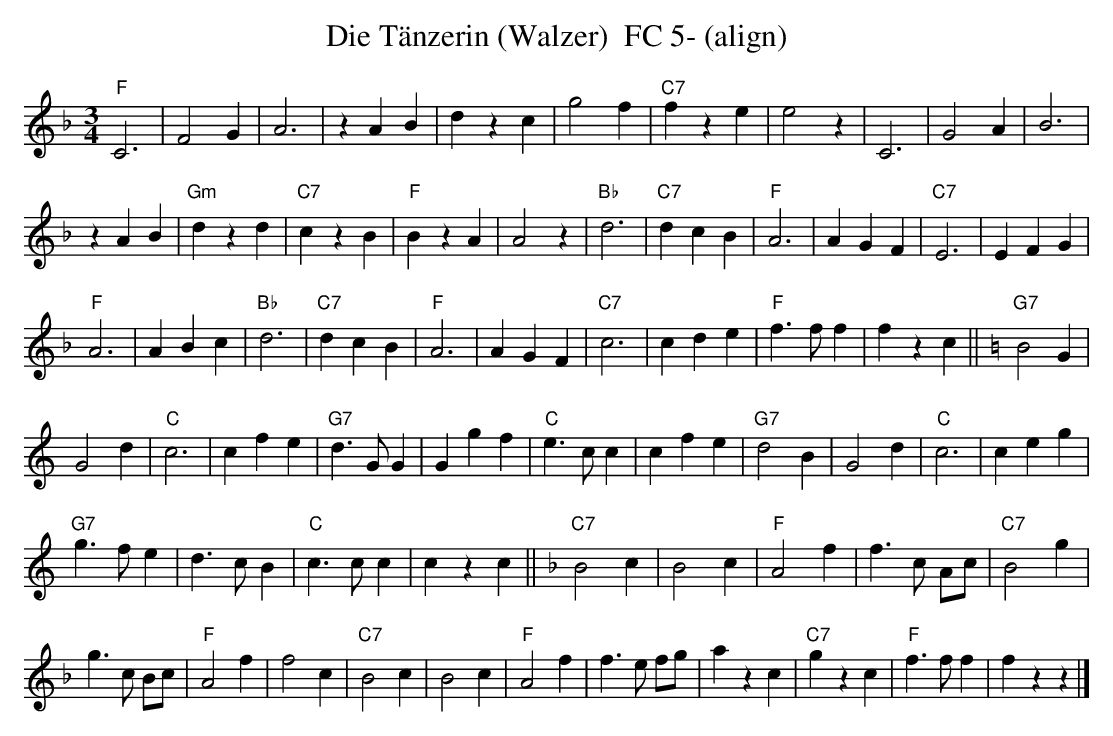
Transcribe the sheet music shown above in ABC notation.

X:1
T:Die T\"anzerin (Walzer)  FC 5- (align)
M:3/4
L:1/4
K:Fmaj%%MIDI gchordon
"F"C3 | F2G | A3 | zAB | dzc | g2f | "C7"fze | e2z | C3 | G2A | \
B3 |
zAB | "Gm"dzd | "C7"czB | "F"BzA | A2z | "Bb"d3 | "C7"dcB | "F"A3 | AGF | \
"C7"E3 | EFG |
 "F"A3 | ABc | "Bb"d3 | "C7"dcB | "F"A3 | AGF | "C7"c3 | cde | \
"F"f>ff | fzc || [K:Cmaj] "G7"B2G |
 G2d | "C"c3 | cfe | "G7"d>GG | Ggf | "C"e>cc | cfe | \
"G7"d2B | G2d | "C"c3 | ceg |
 "G7"g>fe | d>cB | "C"c>cc | czc || [K:Fmaj] \
"C7"B2c | B2c | "F"A2f | f>c A/2c/2 | "C7"B2g |
 g>c B/2c/2 | "F"A2f | f2c | \
"C7"B2c | B2c | "F"A2f | f>e f/2g/2 | azc | "C7"gzc | "F"f>ff | fzz |]
